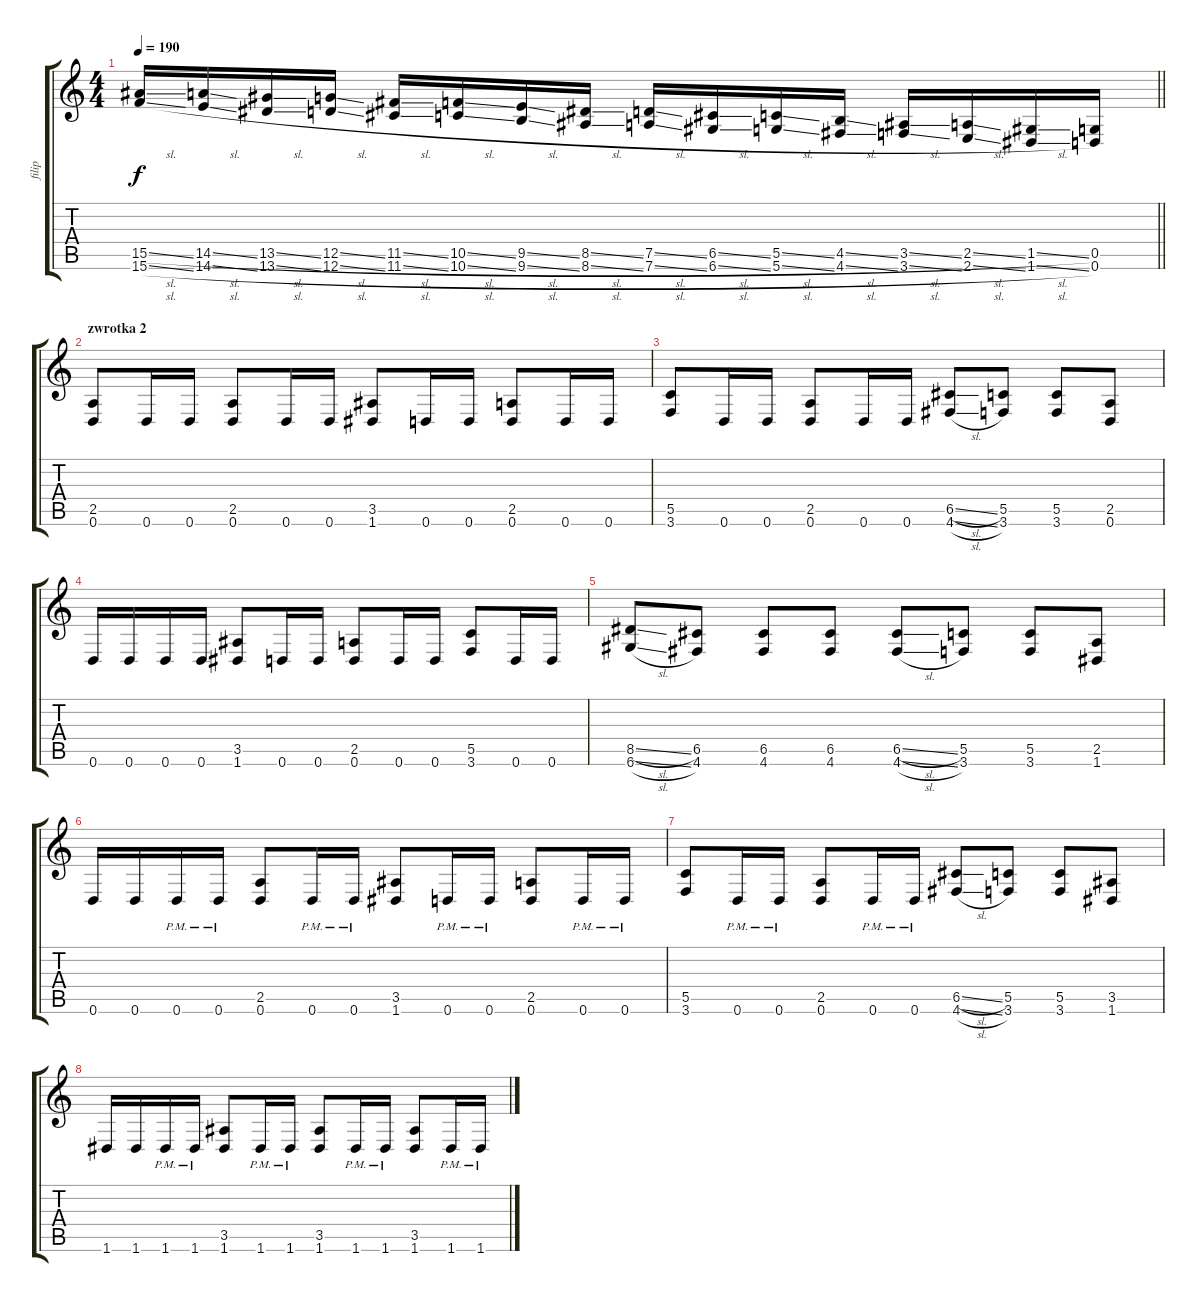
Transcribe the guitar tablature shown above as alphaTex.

\track ("filip" "filip") {instrument distortionguitar}
\staff {score tabs}
\tuning (D4 A3 F3 C3 G2 D2) {hide}
\ts (4 4)
\tempo 190
\clef g2
\barLineRight lightlight
\ks c
(15.5{sl} 15.6{sl}).16{dy f} (14.5{sl} 14.6{sl}).16 (13.5{sl} 13.6{sl}).16 (12.5{sl} 12.6{sl}).16 (11.5{sl} 11.6{sl}).16 (10.5{sl} 10.6{sl}).16 (9.5{sl} 9.6{sl}).16 (8.5{sl} 8.6{sl}).16 (7.5{sl} 7.6{sl}).16 (6.5{sl} 6.6{sl}).16 (5.5{sl} 5.6{sl}).16 (4.5{sl} 4.6{sl}).16 (3.5{sl} 3.6{sl}).16 (2.5{sl} 2.6{sl}).16 (1.5{sl} 1.6{sl}).16 (0.5 0.6).16 |
\section ("" "zwrotka 2")
(2.5 0.6).8 0.6.16 0.6.16 (2.5 0.6).8 0.6.16 0.6.16 (3.5 1.6).8 0.6.16 0.6.16 (2.5 0.6).8 0.6.16 0.6.16 |
(5.5 3.6).8 0.6.16 0.6.16 (2.5 0.6).8 0.6.16 0.6.16 (6.5{sl} 4.6{sl}).8 (5.5 3.6).8 (5.5 3.6).8 (2.5 0.6).8 |
0.6.16 0.6.16 0.6.16 0.6.16 (3.5 1.6).8 0.6.16 0.6.16 (2.5 0.6).8 0.6.16 0.6.16 (5.5 3.6).8 0.6.16 0.6.16 |
(8.5{sl} 6.6{sl}).8 (6.5 4.6).8 (6.5 4.6).8 (6.5 4.6).8 (6.5{sl} 4.6{sl}).8 (5.5 3.6).8 (5.5 3.6).8 (2.5 1.6).8 |
0.6.16 0.6.16 0.6{pm}.16 0.6{pm}.16 (2.5 0.6).8 0.6{pm}.16 0.6{pm}.16 (3.5 1.6).8 0.6{pm}.16 0.6{pm}.16 (2.5 0.6).8 0.6{pm}.16 0.6{pm}.16 |
(5.5 3.6).8 0.6{pm}.16 0.6{pm}.16 (2.5 0.6).8 0.6{pm}.16 0.6{pm}.16 (6.5{sl} 4.6{sl}).8 (5.5 3.6).8 (5.5 3.6).8 (3.5 1.6).8 |
1.6.16 1.6.16 1.6{pm}.16 1.6{pm}.16 (3.5 1.6).8 1.6{pm}.16 1.6{pm}.16 (3.5 1.6).8 1.6{pm}.16 1.6{pm}.16 (3.5 1.6).8 1.6{pm}.16 1.6{pm}.16
